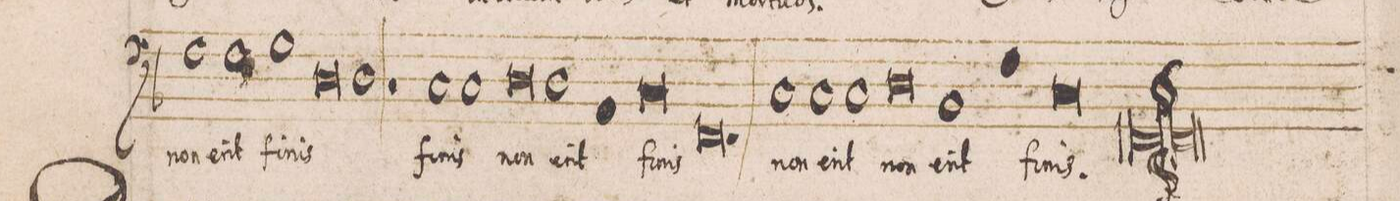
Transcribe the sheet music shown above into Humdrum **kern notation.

**kern	**text
*I"BASVS	*
*clefF4	*
*k[b-]	*
*met(C|)	*
*M3/1	*
1F	non
1F	e-
1G	-rit
=129-	=129-
0D	fi-
1D	-nis
=130-	=130-
1r	.
1C	fi-
1C	-nis
=131-	=131-
0D	non
1D	e-
=132-	=132-
*col	*
1AA	-rit
0C	fi-
*Xcol	*
=133-	=133-
0.FF	-nis
=134-	=134-
1C	non
1C	e-
1C	-rit
=135-	=135-
0D	non
1BB-	e-
=136-	=136-
*col	*
1F	-rit
0C	fi-
*Xcol	*
=137-	=137-
0.FF;	-nis.
=138||-	=138||-
*M2/1	*
*met(C|)	*
*-	*-
